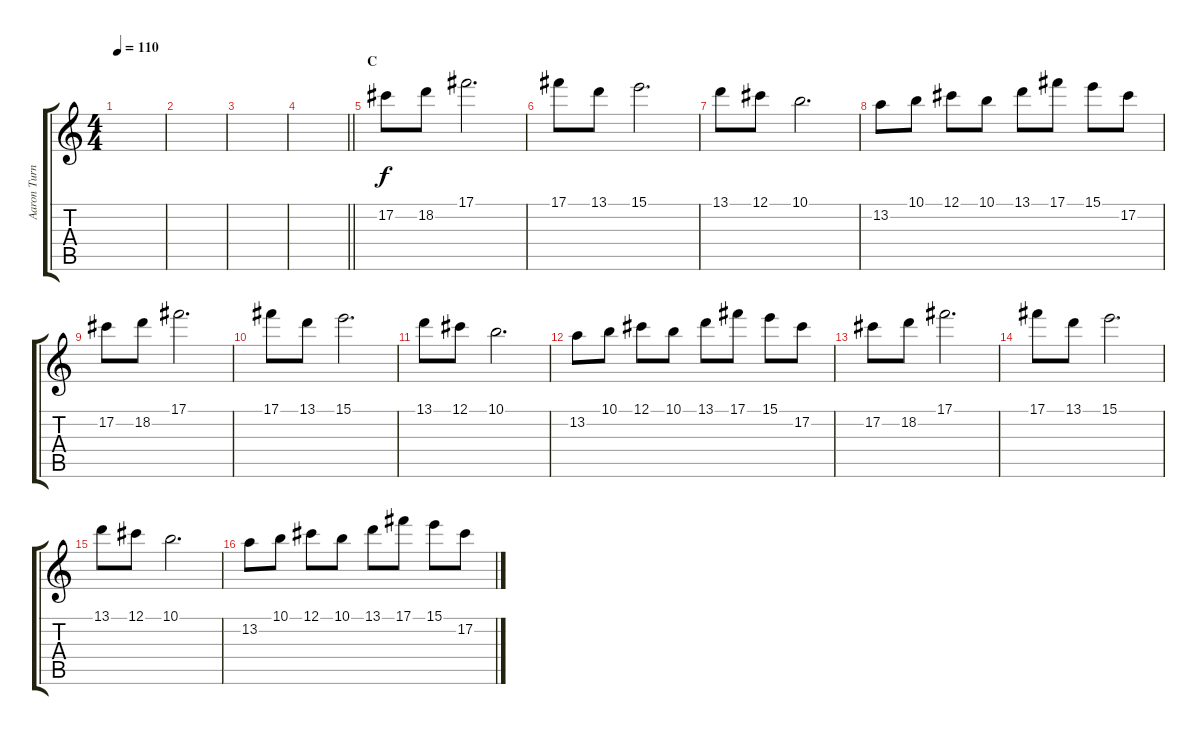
\track ("Aaron Turner Dist" "Aaron Turn") {instrument distortionguitar}
\staff {score tabs}
\tuning (Db4 Ab3 E3 B2 Gb2 B1) {hide}
\ts (4 4)
\tempo 110
\clef g2
\ks c
|
|
|
\barLineRight lightlight
|
\section ("" "C")
17.2.8 18.2.8 17.1.2{d} |
17.1.8 13.1.8 15.1.2{d} |
13.1.8 12.1.8 10.1.2{d} |
13.2.8 10.1.8 12.1.8 10.1.8 13.1.8 17.1.8 15.1.8 17.2.8 |
17.2.8 18.2.8 17.1.2{d} |
17.1.8 13.1.8 15.1.2{d} |
13.1.8 12.1.8 10.1.2{d} |
13.2.8 10.1.8 12.1.8 10.1.8 13.1.8 17.1.8 15.1.8 17.2.8 |
17.2.8 18.2.8 17.1.2{d} |
17.1.8 13.1.8 15.1.2{d} |
13.1.8 12.1.8 10.1.2{d} |
13.2.8 10.1.8 12.1.8 10.1.8 13.1.8 17.1.8 15.1.8 17.2.8
